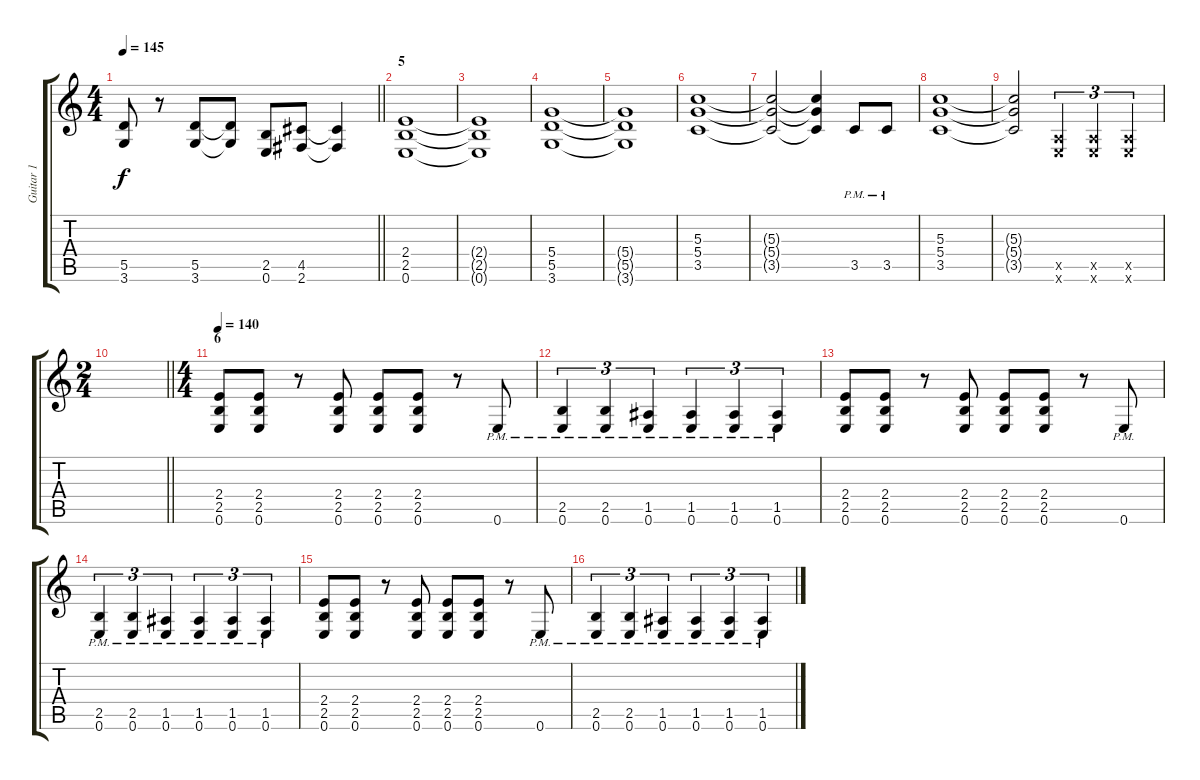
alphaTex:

\track ("Guitar 1" "Guitar 1") {instrument acousticguitarsteel}
\staff {score tabs}
\tuning (E4 B3 G3 D3 A2 E2) {hide}
\ts (4 4)
\tempo 145
\clef g2
\barLineRight lightlight
\ks c
(5.5 3.6).8{dy f} r.8 (5.5 3.6).8 (5.5{t} 3.6{t}).8 (2.5 0.6).8 (4.5 2.6).8 (4.5{t} 2.6{t}).4 |
\section ("" "5 ")
(2.4 2.5 0.6).1{volume 9} |
(2.4{t} 2.5{t} 0.6{t}).1 |
(5.4 5.5 3.6).1 |
(5.4{t} 5.5{t} 3.6{t}).1 |
(5.3 5.4 3.5).1 |
(5.3{t} 5.4{t} 3.5{t}).2 (5.3{t} 5.4{t} 3.5{t}).4 3.5{pm}.8 3.5{pm}.8 |
(5.3 5.4 3.5).1 |
(5.3{t} 5.4{t} 3.5{t}).2 (0.5{x} 0.6{x}).4{tu (3 2)} (0.5{x} 0.6{x}).4{tu (3 2)} (0.5{x} 0.6{x}).4{tu (3 2)} |
\ts (2 4)
\barLineRight lightlight
|
\ts (4 4)
\section ("" "6")
\tempo 140
(2.4 2.5 0.6).8{volume 13} (2.4 2.5 0.6).8 r.8 (2.4 2.5 0.6).8 (2.4 2.5 0.6).8 (2.4 2.5 0.6).8 r.8 0.6{pm}.8 |
(2.5{pm} 0.6{pm}).4{tu (3 2)} (2.5{pm} 0.6{pm}).4{tu (3 2)} (1.5{pm} 0.6{pm}).4{tu (3 2)} (1.5{pm} 0.6{pm}).4{tu (3 2)} (1.5{pm} 0.6{pm}).4{tu (3 2)} (1.5{pm} 0.6{pm}).4{tu (3 2)} |
(2.4 2.5 0.6).8{volume 13} (2.4 2.5 0.6).8 r.8 (2.4 2.5 0.6).8 (2.4 2.5 0.6).8 (2.4 2.5 0.6).8 r.8 0.6{pm}.8 |
(2.5{pm} 0.6{pm}).4{tu (3 2)} (2.5{pm} 0.6{pm}).4{tu (3 2)} (1.5{pm} 0.6{pm}).4{tu (3 2)} (1.5{pm} 0.6{pm}).4{tu (3 2)} (1.5{pm} 0.6{pm}).4{tu (3 2)} (1.5{pm} 0.6{pm}).4{tu (3 2)} |
(2.4 2.5 0.6).8{volume 13} (2.4 2.5 0.6).8 r.8 (2.4 2.5 0.6).8 (2.4 2.5 0.6).8 (2.4 2.5 0.6).8 r.8 0.6{pm}.8 |
(2.5{pm} 0.6{pm}).4{tu (3 2)} (2.5{pm} 0.6{pm}).4{tu (3 2)} (1.5{pm} 0.6{pm}).4{tu (3 2)} (1.5{pm} 0.6{pm}).4{tu (3 2)} (1.5{pm} 0.6{pm}).4{tu (3 2)} (1.5{pm} 0.6{pm}).4{tu (3 2)}
